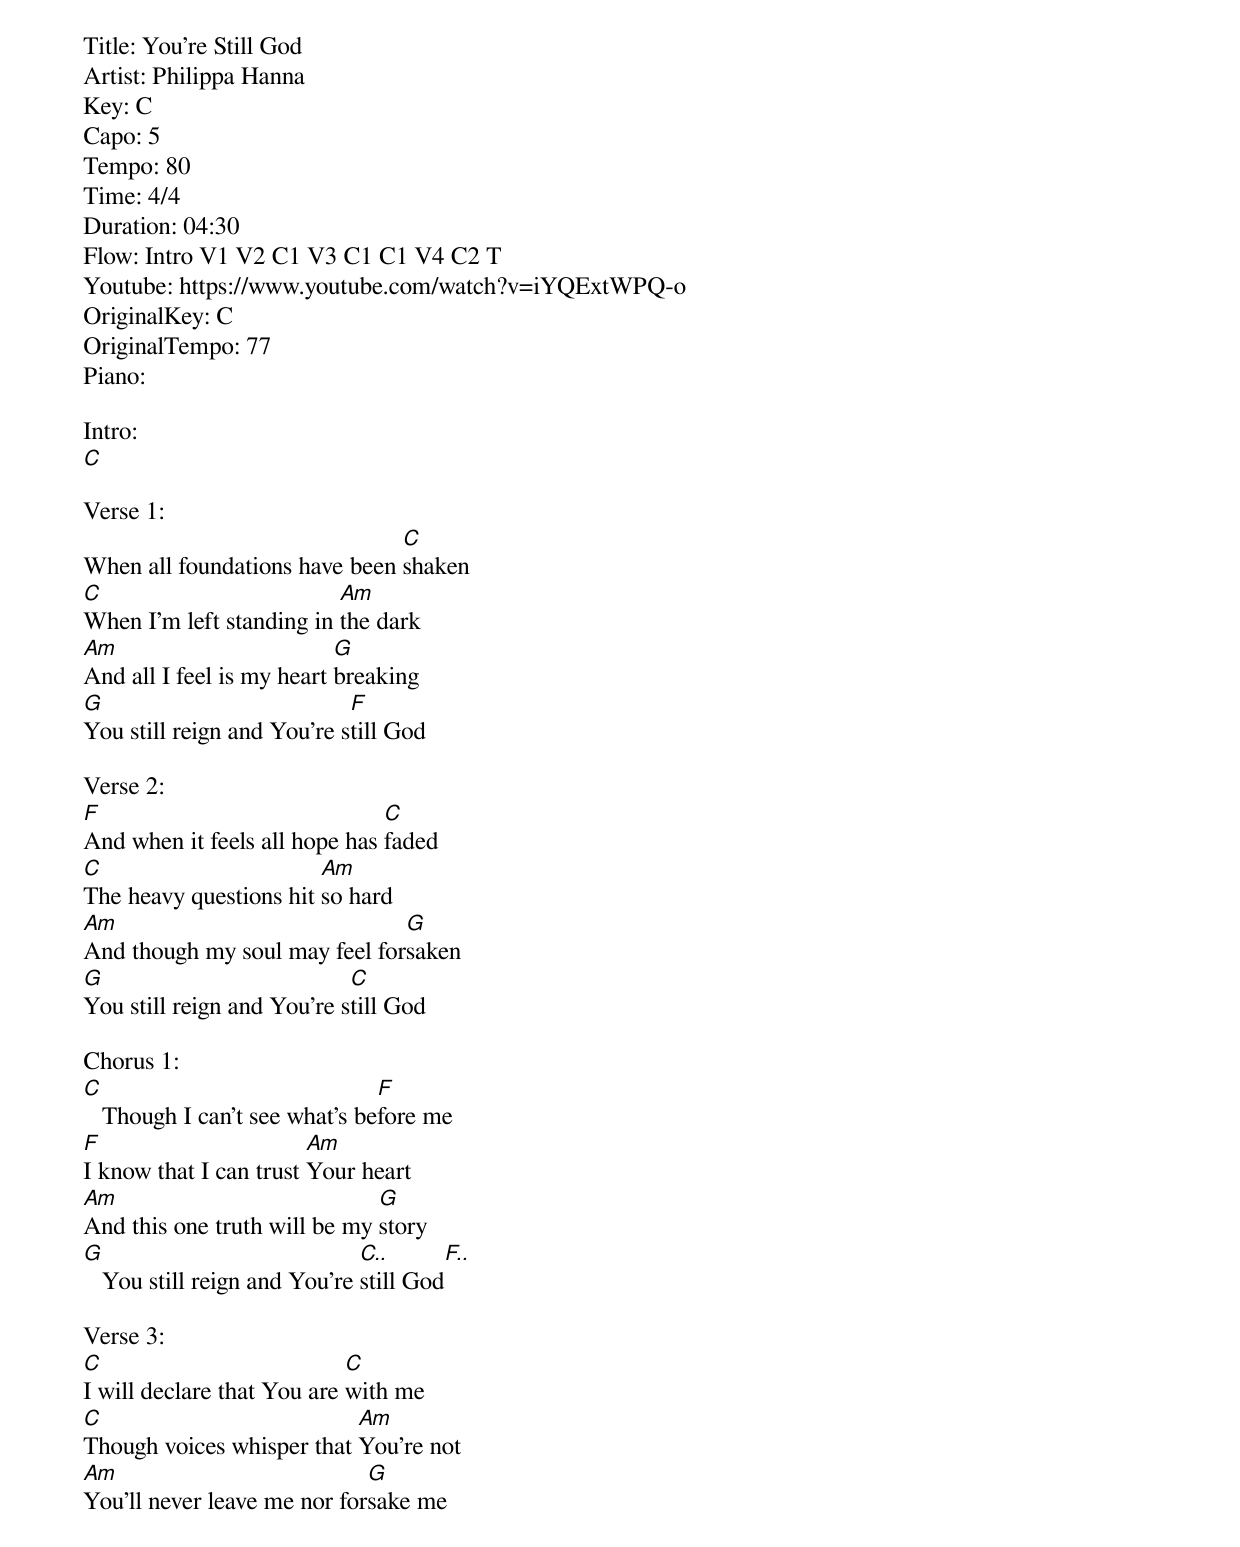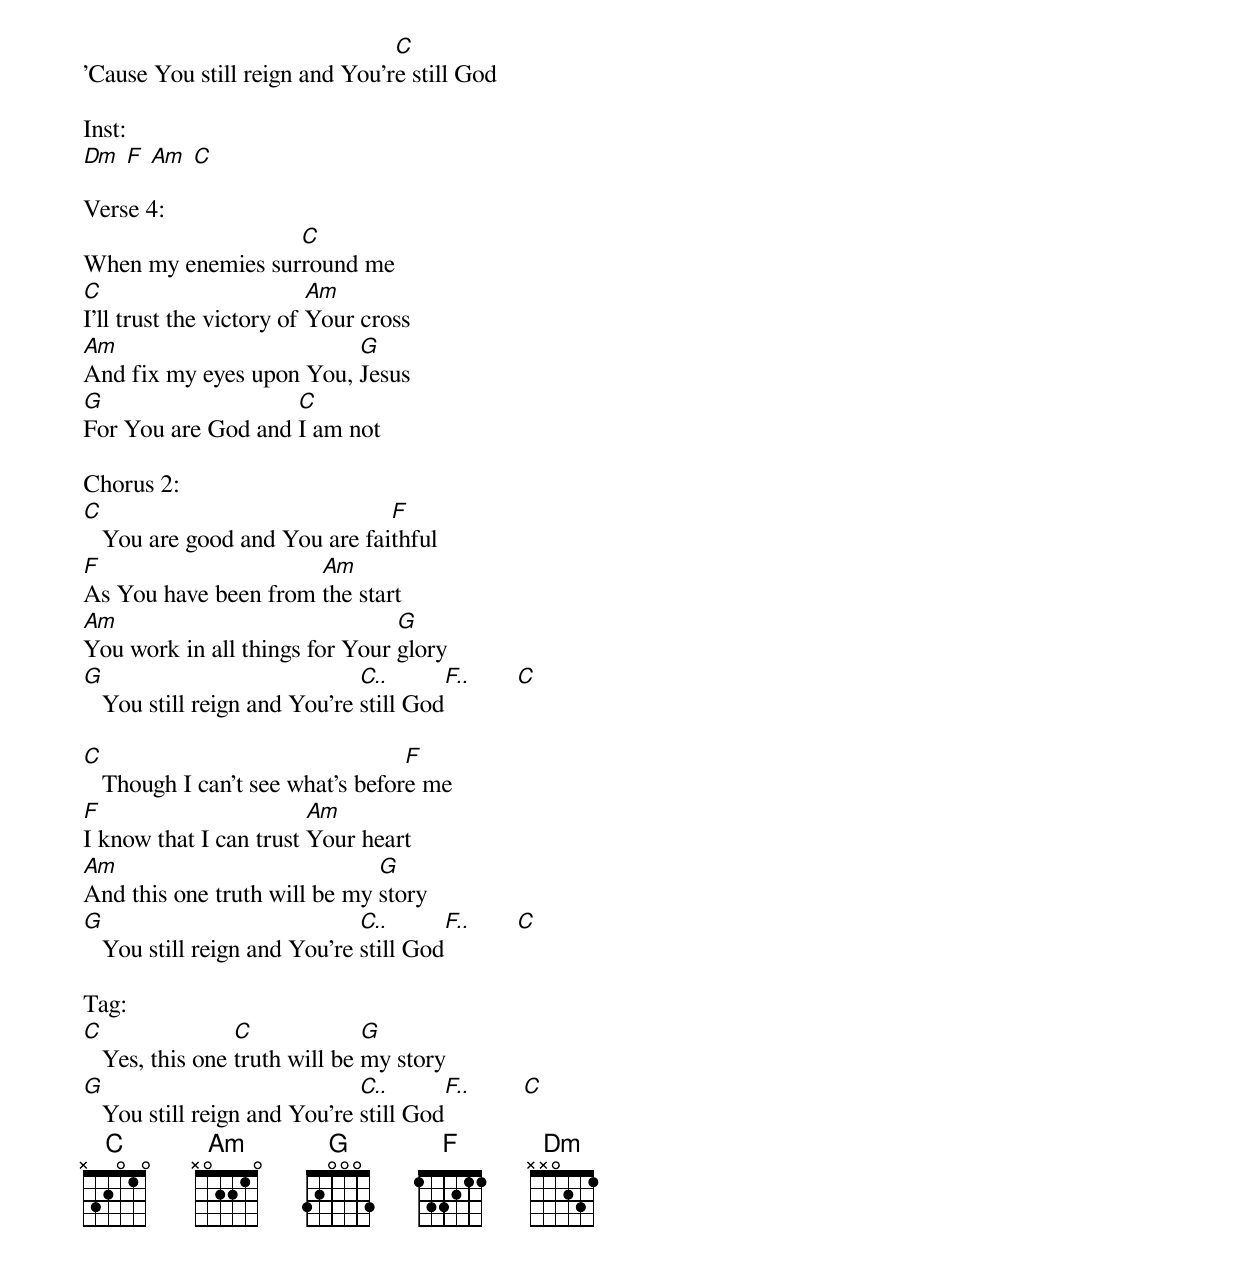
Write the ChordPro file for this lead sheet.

Title: You're Still God
Artist: Philippa Hanna
Key: C
Capo: 5
Tempo: 80
Time: 4/4
Duration: 04:30
Flow: Intro V1 V2 C1 V3 C1 C1 V4 C2 T
Youtube: https://www.youtube.com/watch?v=iYQExtWPQ-o
OriginalKey: C
OriginalTempo: 77
Piano:

Intro:
[C]

Verse 1:
When all foundations have been [C]shaken
[C]When I'm left standing in [Am]the dark
[Am]And all I feel is my heart [G]breaking
[G]You still reign and You're s[F]till God

Verse 2:
[F]And when it feels all hope has [C]faded
[C]The heavy questions hit [Am]so hard
[Am]And though my soul may feel for[G]saken
[G]You still reign and You're s[C]till God

Chorus 1:
[C]   Though I can't see what's be[F]fore me
[F]I know that I can trust [Am]Your heart
[Am]And this one truth will be my [G]story
[G]   You still reign and You're [C..]still God[F..]

Verse 3:
[C]I will declare that You are [C]with me
[C]Though voices whisper that [Am]You're not
[Am]You'll never leave me nor for[G]sake me
'Cause You still reign and You'r[C]e still God

Inst:
[Dm] [F] [Am] [C]

Verse 4:
When my enemies sur[C]round me
[C]I'll trust the victory of [Am]Your cross
[Am]And fix my eyes upon You, [G]Jesus
[G]For You are God and [C]I am not

Chorus 2:
[C]   You are good and You are fai[F]thful
[F]As You have been from [Am]the start
[Am]You work in all things for Your [G]glory
[G]   You still reign and You're [C..]still God[F..]       [C]

[C]   Though I can't see what's befor[F]e me
[F]I know that I can trust [Am]Your heart
[Am]And this one truth will be my [G]story
[G]   You still reign and You're [C..]still God[F..]       [C]

Tag:
[C]   Yes, this one [C]truth will be [G]my story
[G]   You still reign and You're [C..]still God[F..]        [C]
